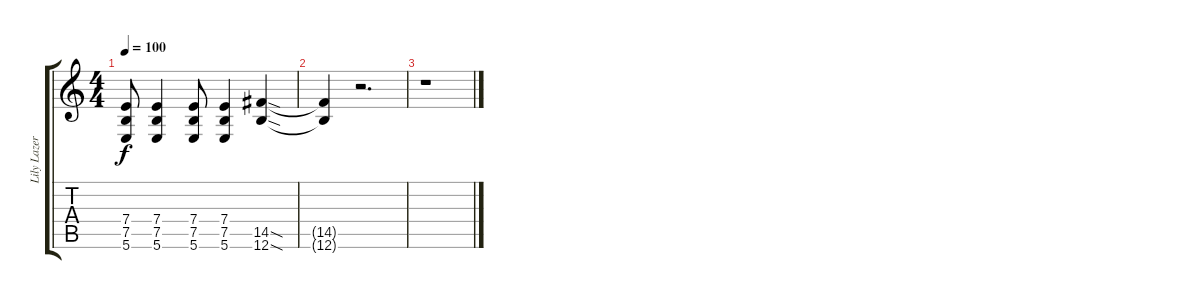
\track ("Lily Lazer (Guitar)" "Lily Lazer") {instrument distortionguitar}
\staff {score tabs}
\tuning (B3 Gb3 D3 A2 E2 B1) {hide}
\ts (4 4)
\tempo 100
\clef g2
\ks c
(7.4{t} 7.5{t} 5.6{t}).8{dy f} (7.4 7.5 5.6).4 (7.4 7.5 5.6).8 (7.4 7.5 5.6).4 (14.5{sod} 12.6{sod}).4 |
(14.5{t} 12.6{t}).4 r.2{d} |
r.1
